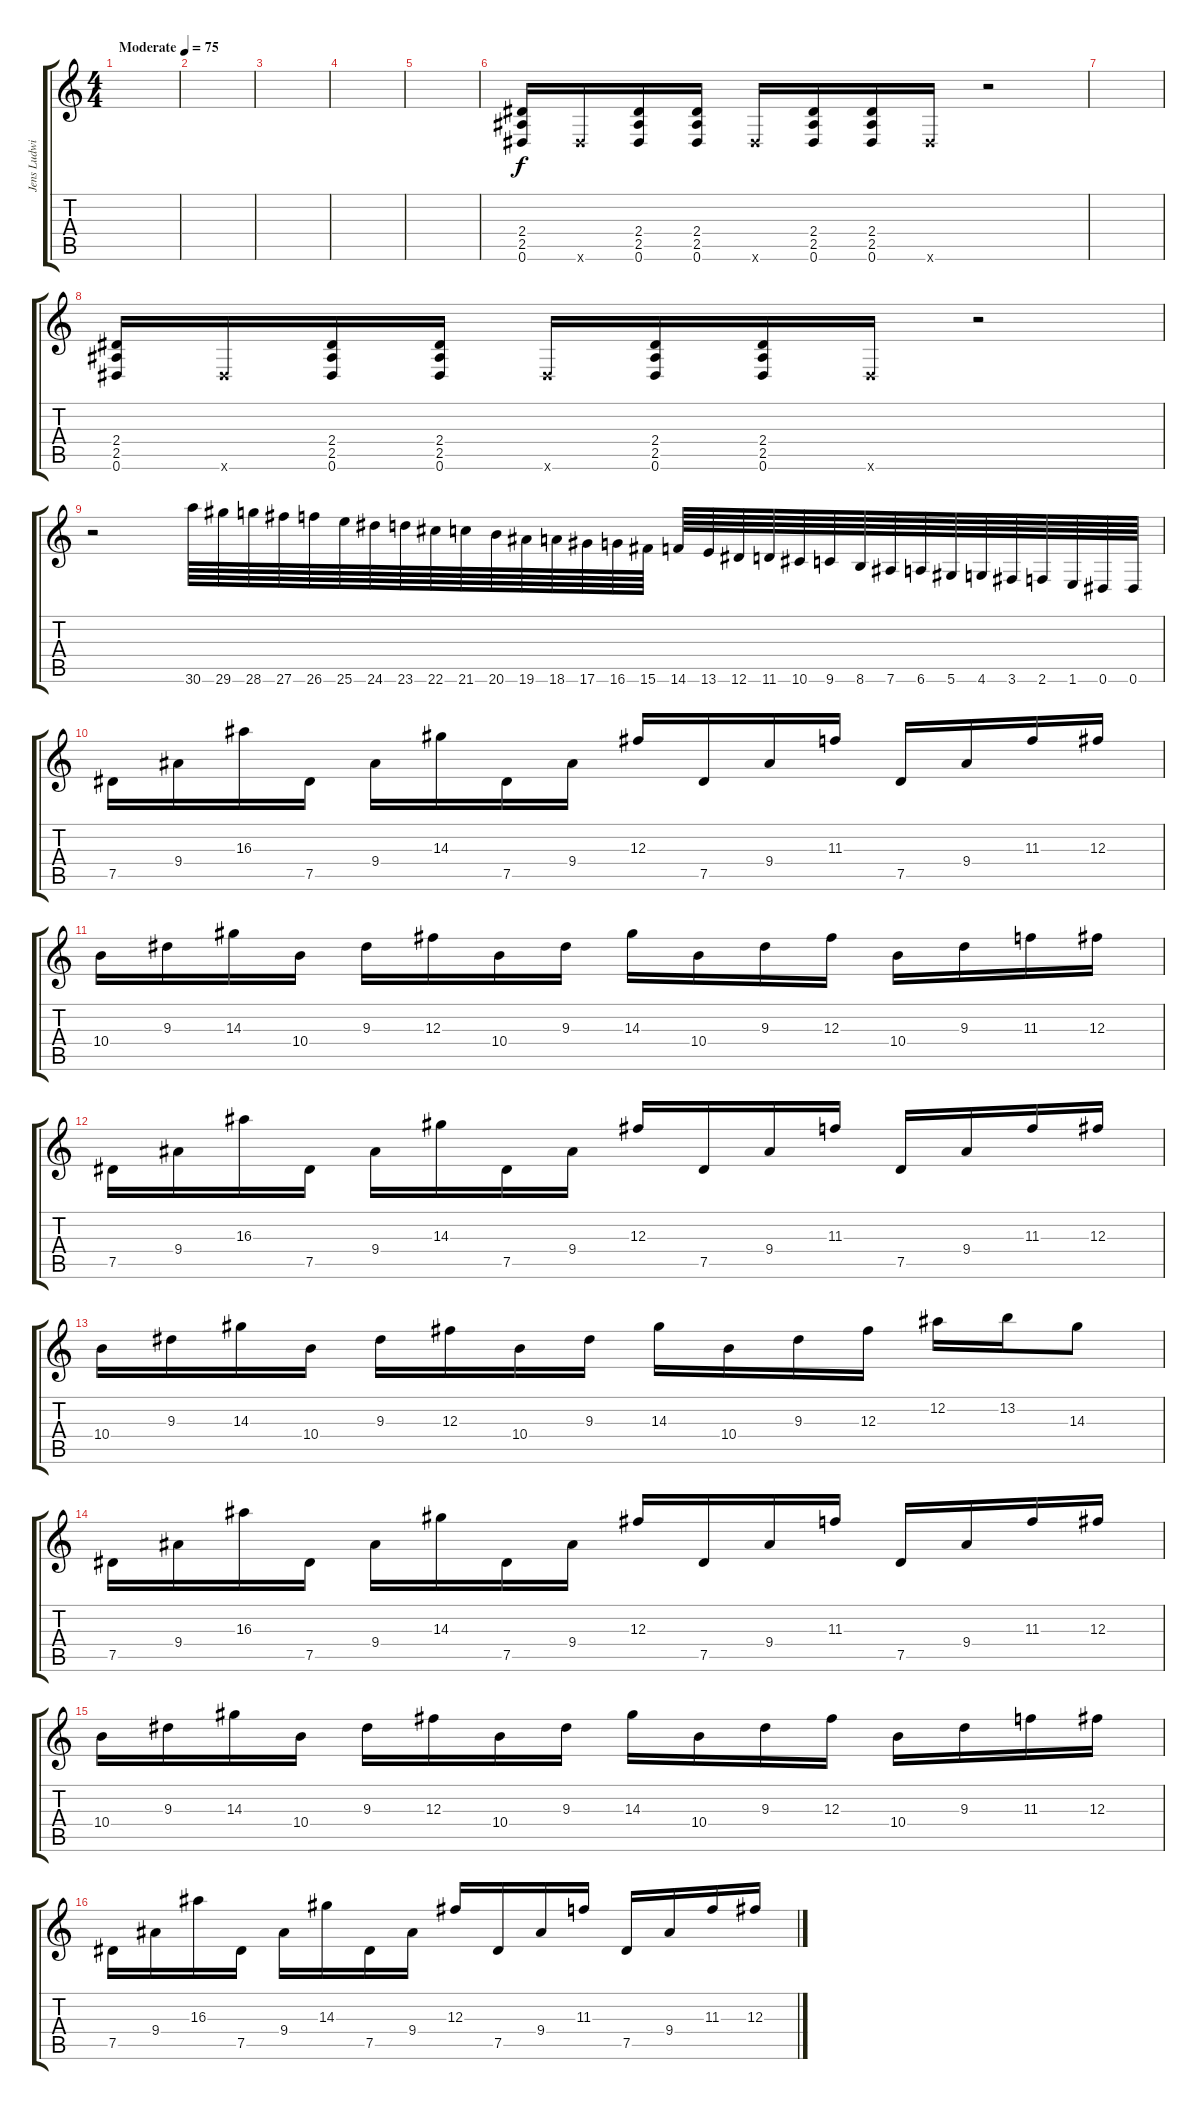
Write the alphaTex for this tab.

\track ("Jens Ludwig" "Jens Ludwi") {instrument distortionguitar}
\staff {score tabs}
\tuning (Eb4 Bb3 Gb3 Db3 Ab2 Eb2) {hide}
\ts (4 4)
\tempo (75 "Moderate")
\clef g2
\ks c
|
|
|
|
|
(2.4 2.5 0.6).16 0.6{x}.16 (2.4 2.5 0.6).16 (2.4 2.5 0.6).16 0.6{x}.16 (2.4 2.5 0.6).16 (2.4 2.5 0.6).16 0.6{x}.16 r.2 |
|
(2.4 2.5 0.6).16 0.6{x}.16 (2.4 2.5 0.6).16 (2.4 2.5 0.6).16 0.6{x}.16 (2.4 2.5 0.6).16 (2.4 2.5 0.6).16 0.6{x}.16 r.2 |
r.2 30.6.64 29.6.64 28.6.64 27.6.64 26.6.64 25.6.64 24.6.64 23.6.64 22.6.64 21.6.64 20.6.64 19.6.64 18.6.64 17.6.64 16.6.64 15.6.64 14.6.64 13.6.64 12.6.64 11.6.64 10.6.64 9.6.64 8.6.64 7.6.64 6.6.64 5.6.64 4.6.64 3.6.64 2.6.64 1.6.64 0.6.64 0.6.64 |
7.5.16 9.4.16 16.3.16 7.5.16 9.4.16 14.3.16 7.5.16 9.4.16 12.3.16 7.5.16 9.4.16 11.3.16 7.5.16 9.4.16 11.3.16 12.3.16 |
10.4.16 9.3.16 14.3.16 10.4.16 9.3.16 12.3.16 10.4.16 9.3.16 14.3.16 10.4.16 9.3.16 12.3.16 10.4.16 9.3.16 11.3.16 12.3.16 |
7.5.16 9.4.16 16.3.16 7.5.16 9.4.16 14.3.16 7.5.16 9.4.16 12.3.16 7.5.16 9.4.16 11.3.16 7.5.16 9.4.16 11.3.16 12.3.16 |
10.4.16 9.3.16 14.3.16 10.4.16 9.3.16 12.3.16 10.4.16 9.3.16 14.3.16 10.4.16 9.3.16 12.3.16 12.2.16 13.2.16 14.3.8 |
7.5.16 9.4.16 16.3.16 7.5.16 9.4.16 14.3.16 7.5.16 9.4.16 12.3.16 7.5.16 9.4.16 11.3.16 7.5.16 9.4.16 11.3.16 12.3.16 |
10.4.16 9.3.16 14.3.16 10.4.16 9.3.16 12.3.16 10.4.16 9.3.16 14.3.16 10.4.16 9.3.16 12.3.16 10.4.16 9.3.16 11.3.16 12.3.16 |
7.5.16 9.4.16 16.3.16 7.5.16 9.4.16 14.3.16 7.5.16 9.4.16 12.3.16 7.5.16 9.4.16 11.3.16 7.5.16 9.4.16 11.3.16 12.3.16
